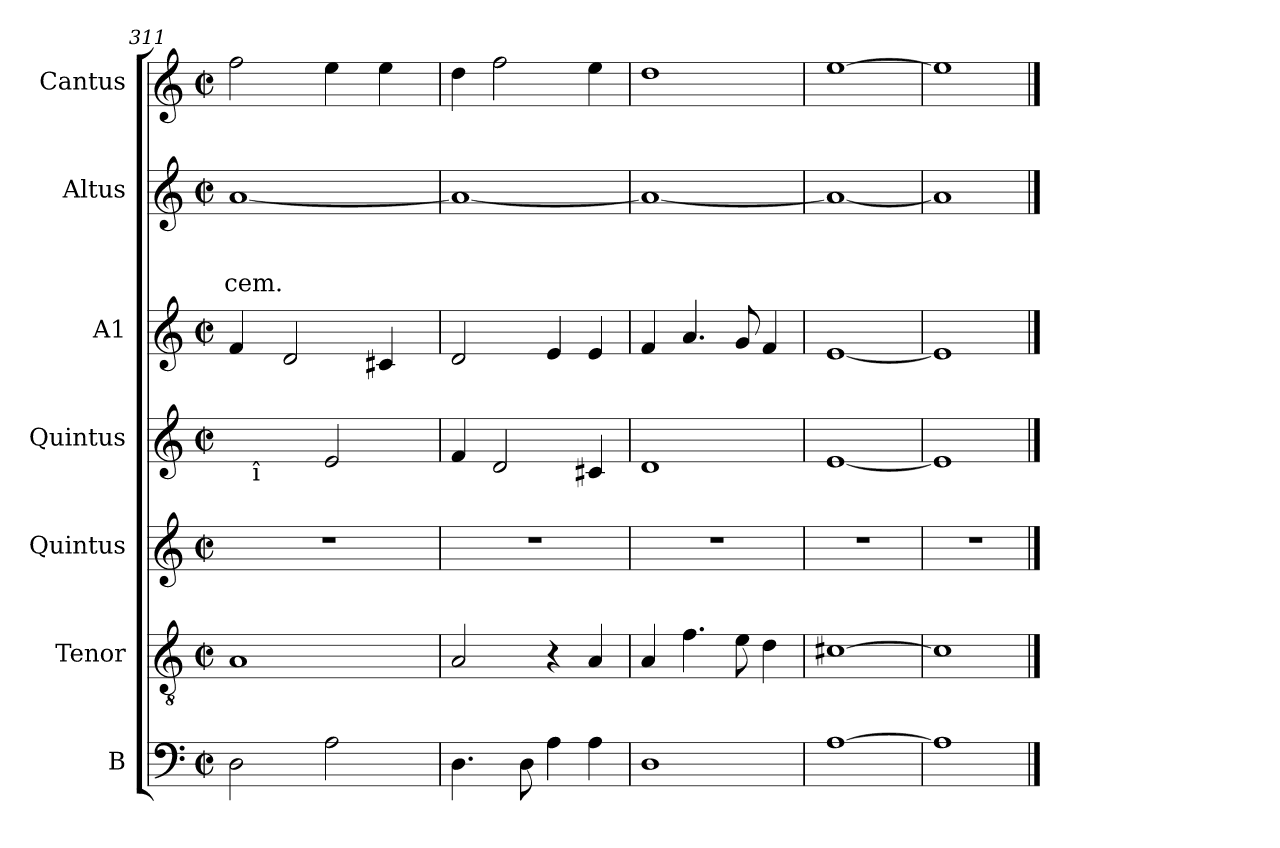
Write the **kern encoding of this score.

**kern	**kern	**kern	**kern	**kern	**kern	**text	**text	**text	**kern
*part7	*part6	*part5	*part4	*part3	*part2	*part2	*part2	*part2	*part1
*staff7	*staff6	*staff5	*staff4	*staff3	*staff2	*staff2	*staff2	*staff2	*staff1
*I"B	*I"Tenor	*I"Quintus	*I"Quintus	*I"A1	*I"Altus	*	*	*	*I"Cantus
*I'B	*I'T	*I'Quintus	*	*I'A1	*	*	*	*	*
!!LO:LB:g=z
*clefF4	*clefGv2	*clefG2	*clefG2	*clefG2	*clefG2	*	*	*	*clefG2
*k[]	*k[]	*k[]	*k[]	*k[]	*k[]	*	*	*	*k[]
*C:	*C:	*C:	*C:	*C:	*C:	*	*	*	*C:
*M2/2	*M2/2	*M2/2	*M2/2	*M2/2	*M2/2	*	*	*	*M2/2
*met(c|)	*met(c|)	*met(c|)	*met(c|)	*met(c|)	*met(c|)	*	*	*	*met(c|)
=311	=311	=311	=311	=311	=311	=311	=311	=311	=311
!	!	!	!	!	!	!	!	!LO:LY:b	!
*	*	*	*^	*	*	*	*	*	*
2D\	1A	1r	2ryy	16.ryy	4f/	[<1a	.	.	cem.	2ff\
!	!	!	!	!LO:TX:b:t=î	!	!	!	!	!	!
.	.	.	.	2ryy	.	.	.	.	.	.
.	.	.	.	.	2d/	.	.	.	.	.
2A\	.	.	2e/	.	.	.	.	.	.	4ee\
.	.	.	.	4ryy	.	.	.	.	.	.
.	.	.	.	.	4c#X/	.	.	.	.	4ee\
.	.	.	.	8ryy	.	.	.	.	.	.
.	.	.	.	32ryy	.	.	.	.	.	.
*	*	*	*v	*v	*	*	*	*	*	*
=312	=312	=312	=312	=312	=312	=312	=312	=312	=312
4.D\	2A/	1r	4f/	2d/	1a_	.	.	.	4dd\
.	.	.	2d/	.	.	.	.	.	2ff\
8D\	.	.	.	.	.	.	.	.	.
4A\	4r	.	.	4e/	.	.	.	.	.
4A\	4A/	.	4c#X/	4e/	.	.	.	.	4ee\
=313	=313	=313	=313	=313	=313	=313	=313	=313	=313
1D	4A/	1r	1d	4f/	1a_	.	.	.	1dd
.	4.f\	.	.	4.a/	.	.	.	.	.
.	8e\	.	.	8g/	.	.	.	.	.
.	4d\	.	.	4f/	.	.	.	.	.
=314	=314	=314	=314	=314	=314	=314	=314	=314	=314
[>1A	[>1c#X	1r	[<1e	[<1e	1a_	.	.	.	[>1ee
=315	=315	=315	=315	=315	=315	=315	=315	=315	=315
1A]	1c#]	1r	1e]	1e]	1a]	.	.	.	1ee]
==	==	==	==	==	==	==	==	==	==
*-	*-	*-	*-	*-	*-	*-	*-	*-	*-
